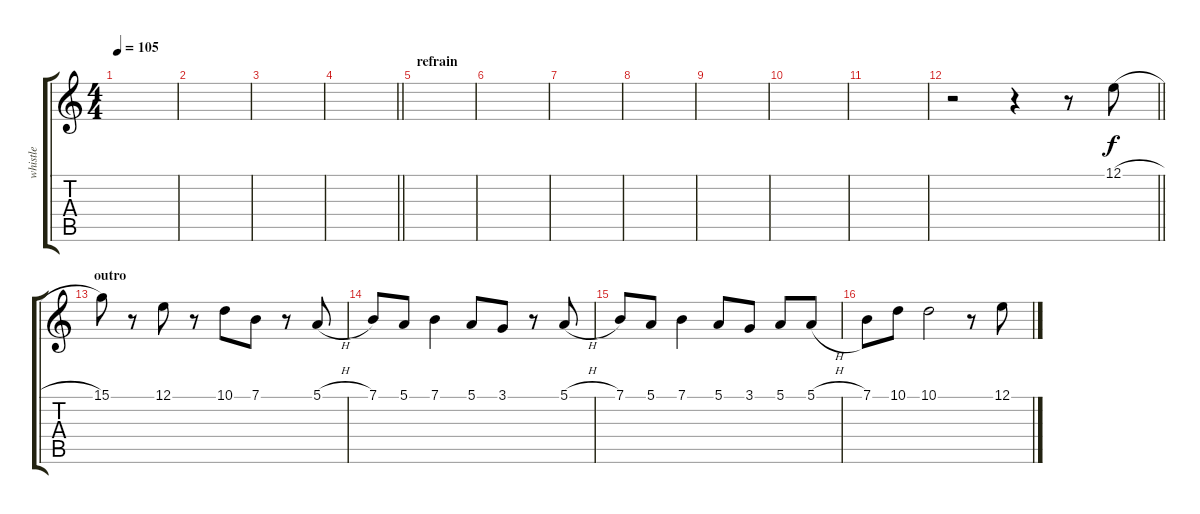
\track ("whistle" "whistle") {instrument whistle}
\staff {score tabs}
\tuning (E4 B3 G3 D3 A2 E2) {hide}
\ts (4 4)
\tempo 105
\clef g2
\ks c
|
|
|
\barLineRight lightlight
|
\section ("" "refrain")
|
|
|
|
|
|
|
\barLineRight lightlight
r.2 r.4 r.8 12.1{h}.8 |
\section ("" "outro")
15.1.8 r.8 12.1.8 r.8 10.1.8 7.1.8 r.8 5.1{h}.8 |
7.1.8 5.1.8 7.1.4 5.1.8 3.1.8 r.8 5.1{h}.8 |
7.1.8 5.1.8 7.1.4 5.1.8 3.1.8 5.1.8 5.1{h}.8 |
7.1.8 10.1.8 10.1.2 r.8 12.1.8
